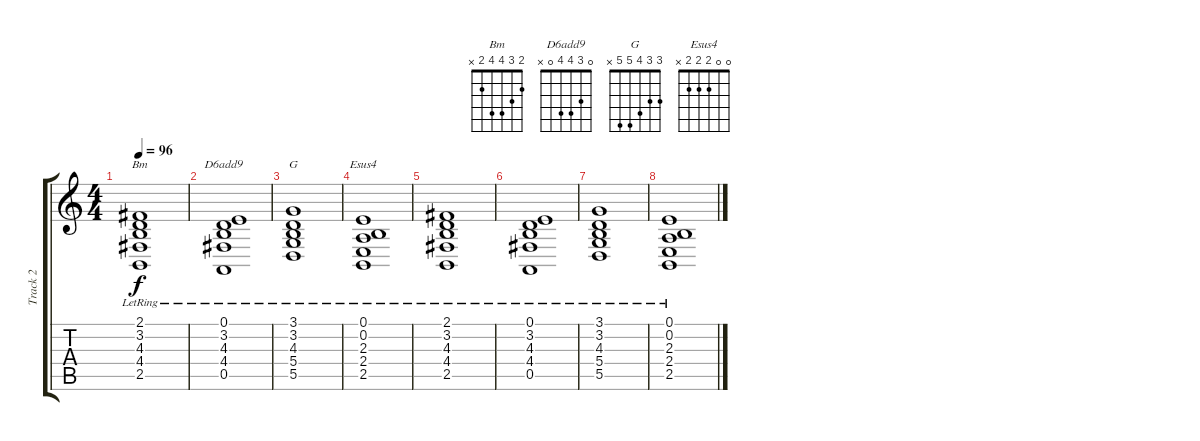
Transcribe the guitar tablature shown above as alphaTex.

\track ("Track 2" "Track 2") {instrument fx2soundtrack}
\staff {score tabs}
\tuning (E4 B3 G3 D3 A2 E2) {hide}
\chord ("Bm" 2 3 4 4 2 x)
\chord ("D6add9" 0 3 4 4 0 x)
\chord ("G" 3 3 4 5 5 x)
\chord ("Esus4" 0 0 2 2 2 x)
\ts (4 4)
\tempo 96
\clef g2
\ks c
(2.1{lr} 3.2{lr} 4.3{lr} 4.4{lr} 2.5{lr}).1{ch "Bm" dy f} |
(0.1{lr} 3.2{lr} 4.3{lr} 4.4{lr} 0.5{lr}).1{ch "D6add9"} |
(3.1{lr} 3.2{lr} 4.3{lr} 5.4{lr} 5.5{lr}).1{ch "G"} |
(0.1{lr} 0.2{lr} 2.3{lr} 2.4{lr} 2.5{lr}).1{ch "Esus4"} |
(2.1{lr} 3.2{lr} 4.3{lr} 4.4{lr} 2.5{lr}).1 |
(0.1{lr} 3.2{lr} 4.3{lr} 4.4{lr} 0.5{lr}).1 |
(3.1{lr} 3.2{lr} 4.3{lr} 5.4{lr} 5.5{lr}).1 |
(0.1{lr} 0.2{lr} 2.3{lr} 2.4{lr} 2.5{lr}).1
